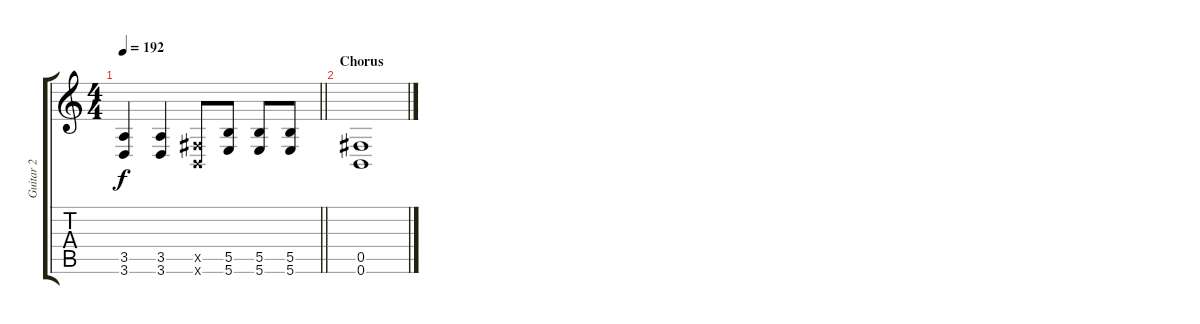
\track ("Guitar 2" "Guitar 2") {instrument distortionguitar}
\staff {score tabs}
\tuning (Db4 Ab3 E3 B2 Gb2 B1) {hide}
\ts (4 4)
\tempo 192
\clef g2
\barLineRight lightlight
\ks c
(3.5{t} 3.6{t}).4{dy f} (3.5 3.6).4 (0.5{x} 0.6{x}).8 (5.5 5.6).8 (5.5 5.6).8 (5.5 5.6).8 |
\section ("" "Chorus")
(0.5 0.6).1
